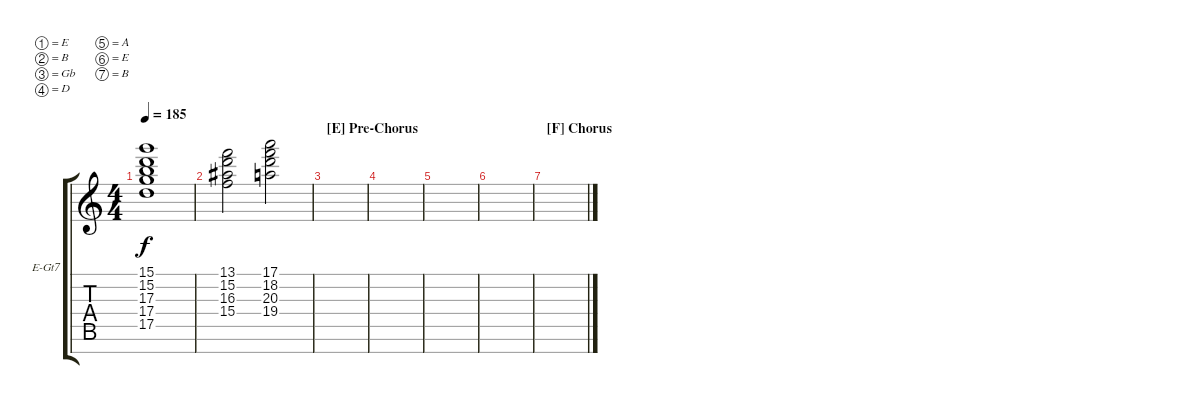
\defaultSystemsLayout 4
\bracketExtendMode groupsimilarinstruments
\firstSystemTrackNameOrientation horizontal
\otherSystemsTrackNameOrientation horizontal
\track ("Synth Backing" "E-Gt7") {instrument stringensemble1}
\staff {score tabs}
\tuning (E4 B3 Gb3 D3 A2 E2 B1)
\displaytranspose 12
\ts (4 4)
\tempo 185
\clef g2
\scale
0.333333
\ks c
(15.2 17.3 17.4 15.1 17.5).1{dy f} |
\scale
0.333333 (13.1 15.2 16.3 15.4).2 (17.1 18.2 20.3 19.4).2 |
\section ("E" "Pre-Chorus")
\scale
0.333333 |
\scale
0.333333 |
\scale
0.333333 |
\scale
0.333333 |
\section ("F" "Chorus")
\scale
0.333333 |
\scale
0.333333 |
\scale
0.333333 |
\scale
0.333333 |
\scale
0.333333 |
\scale
0.333333 |
\scale
0.333333 |
\scale
0.333333 |
\scale
0.333333 |
\scale
0.333333
